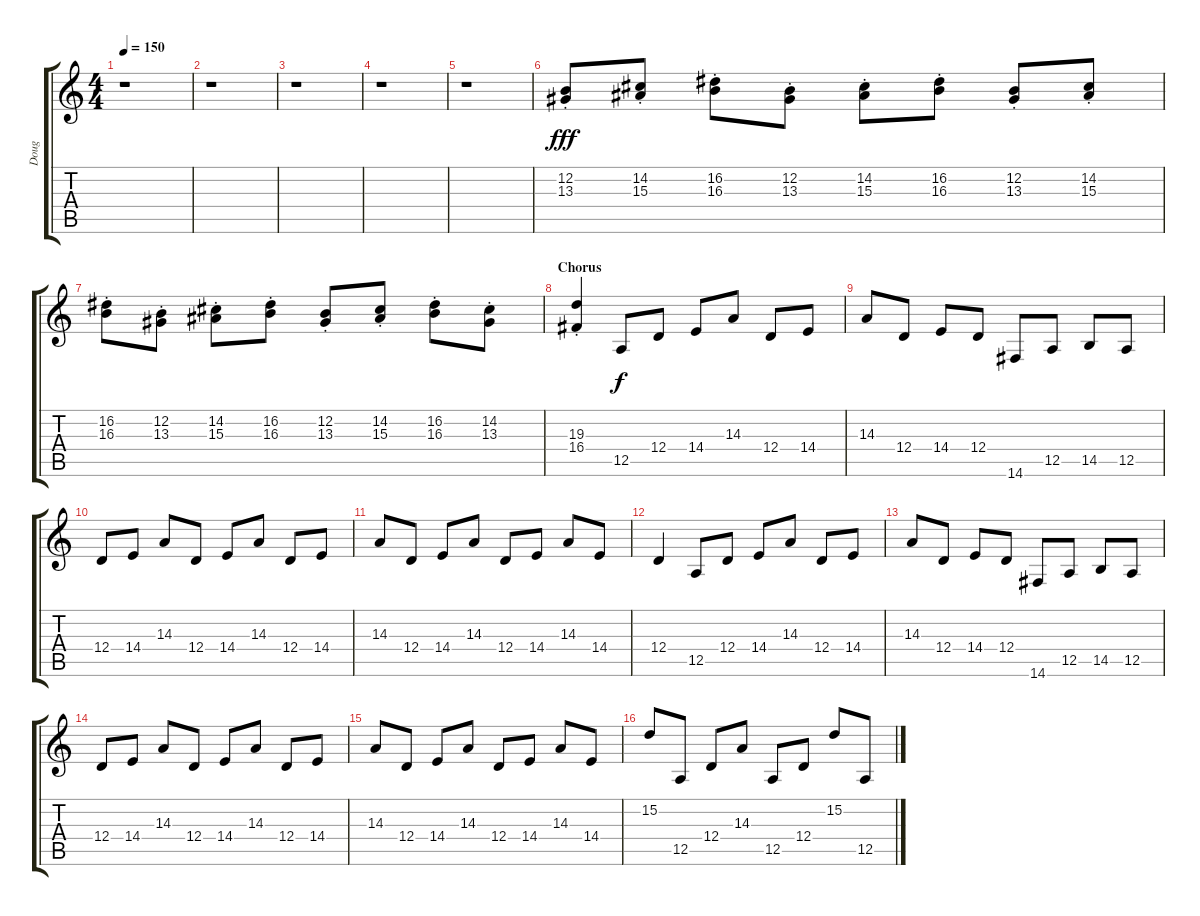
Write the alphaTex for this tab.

\track ("Doug" "Doug") {instrument synthstrings2}
\staff {score tabs}
\tuning (E4 B3 G3 D3 A2 E2) {hide}
\ts (4 4)
\tempo 150
\clef g2
\ks c
r.1{dy ff} |
r.1 |
r.1 |
r.1 |
r.1 |
(12.2{st} 13.3{st}).8{dy fff} (14.2{st} 15.3{st}).8 (16.2{st} 16.3{st}).8 (12.2{st} 13.3{st}).8 (14.2{st} 15.3{st}).8 (16.2{st} 16.3{st}).8 (12.2{st} 13.3{st}).8 (14.2{st} 15.3{st}).8 |
(16.2{st} 16.3{st}).8 (12.2{st} 13.3{st}).8 (14.2{st} 15.3{st}).8 (16.2{st} 16.3{st}).8 (12.2{st} 13.3{st}).8 (14.2{st} 15.3{st}).8 (16.2{st} 16.3{st}).8 (14.2{st} 13.3{st}).8 |
\section ("" "Chorus")
(19.3{st} 16.4{st}).4 12.5.8{dy f} 12.4.8 14.4.8 14.3.8 12.4.8 14.4.8 |
14.3.8 12.4.8 14.4.8 12.4.8 14.6.8 12.5.8 14.5.8 12.5.8 |
12.4.8 14.4.8 14.3.8 12.4.8 14.4.8 14.3.8 12.4.8 14.4.8 |
14.3.8 12.4.8 14.4.8 14.3.8 12.4.8 14.4.8 14.3.8 14.4.8 |
12.4.4 12.5.8 12.4.8 14.4.8 14.3.8 12.4.8 14.4.8 |
14.3.8 12.4.8 14.4.8 12.4.8 14.6.8 12.5.8 14.5.8 12.5.8 |
12.4.8 14.4.8 14.3.8 12.4.8 14.4.8 14.3.8 12.4.8 14.4.8 |
14.3.8 12.4.8 14.4.8 14.3.8 12.4.8 14.4.8 14.3.8 14.4.8 |
15.2.8 12.5.8 12.4.8 14.3.8 12.5.8 12.4.8 15.2.8 12.5.8
